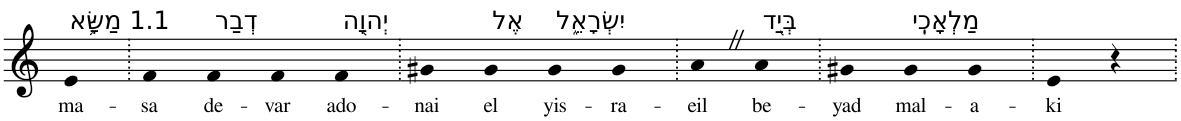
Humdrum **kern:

**kern	**text
*part1	*part1
*staff1	*staff1
*I"Piano	*
*I'Pno	*
*clefG2	*
*k[]	*
=1	=1
!LO:TX:a:t=1.1 מַשָּׂ֥א	!
!	!LO:LY:b
4e	ma-
=2.	=2.
!	!LO:LY:b
4f	-sa
!LO:TX:a:t=דְבַר	!
!	!LO:LY:b
4f	de-
!	!LO:LY:b
4f	-var
!LO:TX:a:t=יְהוָ֖ה	!
!	!LO:LY:b
4f	ado-
=3.	=3.
!	!LO:LY:b
4g#X	-nai
!LO:TX:a:t=אֶל	!
!	!LO:LY:b
4g#	el
!LO:TX:a:t=יִשְׂרָאֵ֑ל	!
!	!LO:LY:b
4g#	yis-
!	!LO:LY:b
4g#	-ra-
=4.	=4.
!	!LO:LY:b
4aZ	-eil
!LO:TX:a:t=בְּיַ֖ד	!
!	!LO:LY:b
4a	be-
=5.	=5.
!	!LO:LY:b
4g#X	-yad
!LO:TX:a:t=מַלְאָכִֽי	!
!	!LO:LY:b
4g#	mal-
!	!LO:LY:b
4g#	-a-
=6.	=6.
!	!LO:LY:b
4e	-ki
4r	.
=.	=.
*-	*-
